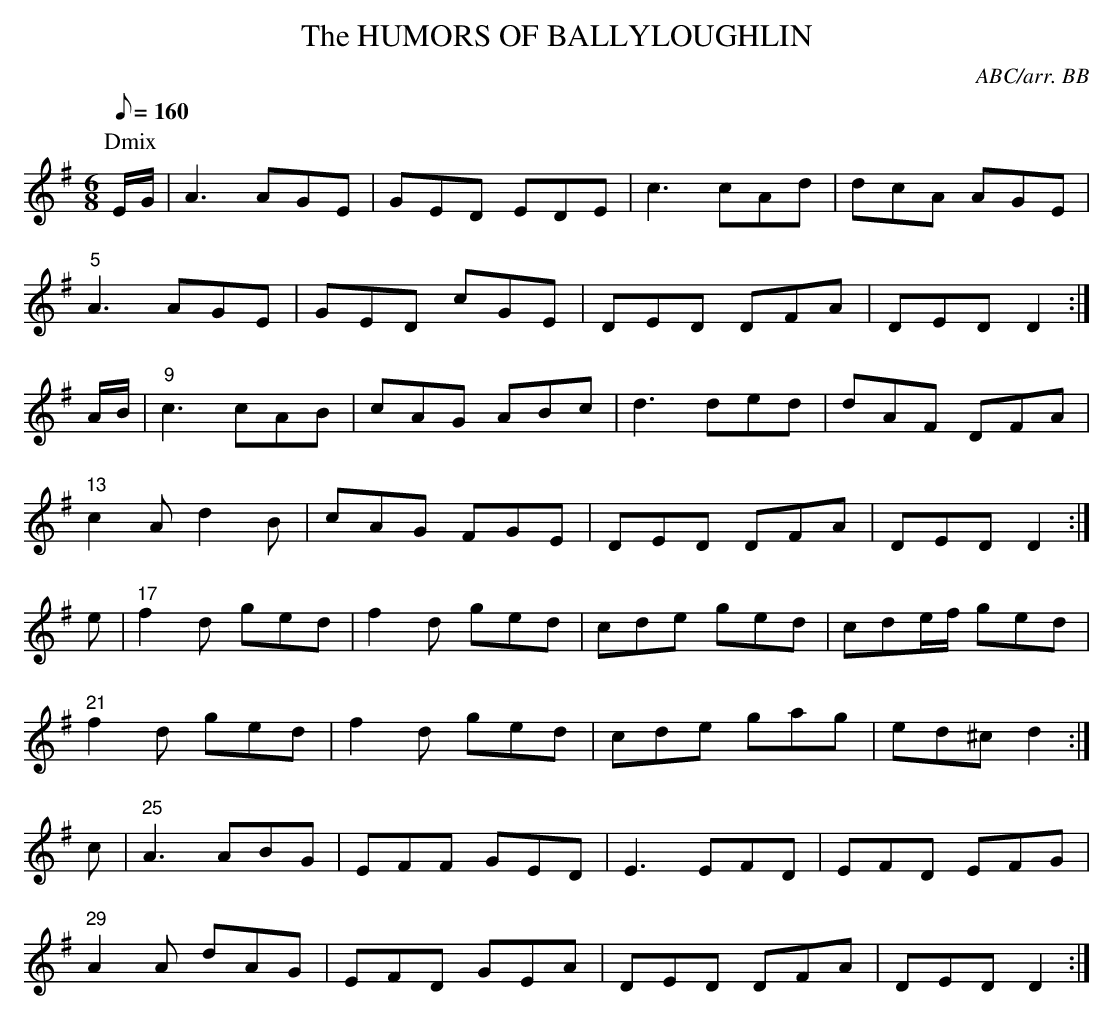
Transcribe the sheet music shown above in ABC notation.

X:1
T:The HUMORS OF BALLYLOUGHLIN
C:ABC/arr. BB
L:1/8
M:6/8
Q:160
K:G
P:Dmix
E/G/|A3 AGE|GED EDE|c3 cAd|dcA AGE|
"5"A3 AGE|GED cGE|DED DFA|DED D2 :|
A/B/|"9"c3 cAB|cAG ABc|d3 ded|dAF DFA|
"13"c2A d2B|cAG FGE|DED DFA|DED D2 :|
e|"17"f2d ged|f2d ged|cde ged|cde/f/ ged|
"21"f2d ged|f2d ged|cde gag|ed^c d2 :|
c|"25"A3 ABG|EFF GED|E3 EFD|EFD EFG|
"29"A2A dAG|EFD GEA|DED DFA|DED D2 :|
